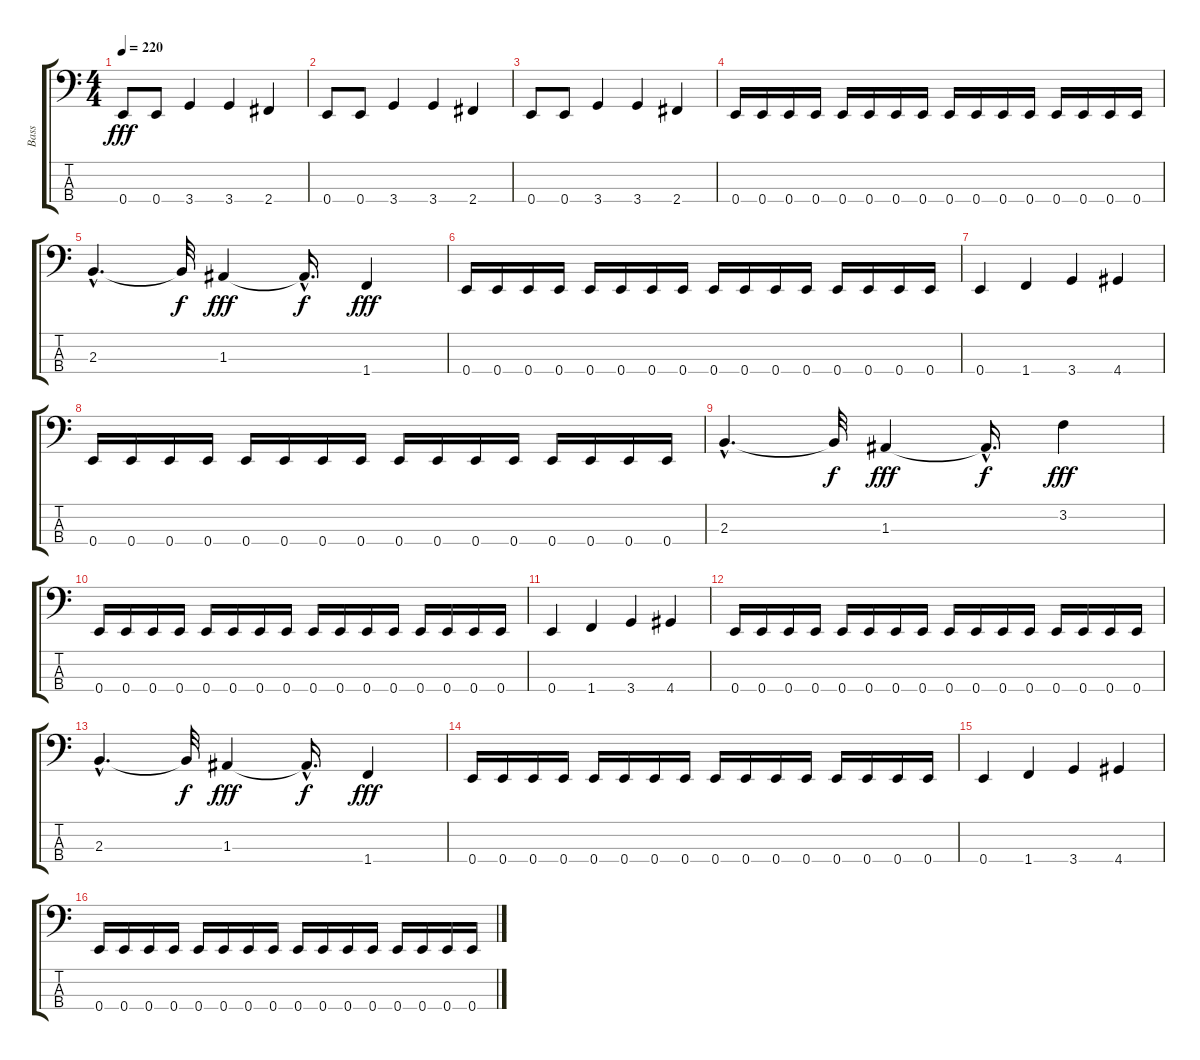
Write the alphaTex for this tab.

\track ("Bass" "Bass") {instrument electricbassfinger}
\staff {score tabs}
\tuning (G2 D2 A1 E1) {hide}
\ts (4 4)
\tempo 220
\clef f4
\ks c
0.4.8{dy fff} 0.4.8 3.4.4 3.4.4 2.4.4 |
0.4.8 0.4.8 3.4.4 3.4.4 2.4.4 |
0.4.8 0.4.8 3.4.4 3.4.4 2.4.4 |
0.4.16 0.4.16 0.4.16 0.4.16 0.4.16 0.4.16 0.4.16 0.4.16 0.4.16 0.4.16 0.4.16 0.4.16 0.4.16 0.4.16 0.4.16 0.4.16 |
2.3{hac}.4{d} 2.3{t}.32{dy f} 1.3.4{dy fff} 1.3{hac t}.16{d dy f} 1.4.4{dy fff} |
0.4.16 0.4.16 0.4.16 0.4.16 0.4.16 0.4.16 0.4.16 0.4.16 0.4.16 0.4.16 0.4.16 0.4.16 0.4.16 0.4.16 0.4.16 0.4.16 |
0.4.4 1.4.4 3.4.4 4.4.4 |
0.4.16 0.4.16 0.4.16 0.4.16 0.4.16 0.4.16 0.4.16 0.4.16 0.4.16 0.4.16 0.4.16 0.4.16 0.4.16 0.4.16 0.4.16 0.4.16 |
2.3{hac}.4{d} 2.3{t}.32{dy f} 1.3.4{dy fff} 1.3{hac t}.16{d dy f} 3.2.4{dy fff} |
0.4.16 0.4.16 0.4.16 0.4.16 0.4.16 0.4.16 0.4.16 0.4.16 0.4.16 0.4.16 0.4.16 0.4.16 0.4.16 0.4.16 0.4.16 0.4.16 |
0.4.4 1.4.4 3.4.4 4.4.4 |
0.4.16 0.4.16 0.4.16 0.4.16 0.4.16 0.4.16 0.4.16 0.4.16 0.4.16 0.4.16 0.4.16 0.4.16 0.4.16 0.4.16 0.4.16 0.4.16 |
2.3{hac}.4{d} 2.3{t}.32{dy f} 1.3.4{dy fff} 1.3{hac t}.16{d dy f} 1.4.4{dy fff} |
0.4.16 0.4.16 0.4.16 0.4.16 0.4.16 0.4.16 0.4.16 0.4.16 0.4.16 0.4.16 0.4.16 0.4.16 0.4.16 0.4.16 0.4.16 0.4.16 |
0.4.4 1.4.4 3.4.4 4.4.4 |
0.4.16 0.4.16 0.4.16 0.4.16 0.4.16 0.4.16 0.4.16 0.4.16 0.4.16 0.4.16 0.4.16 0.4.16 0.4.16 0.4.16 0.4.16 0.4.16
